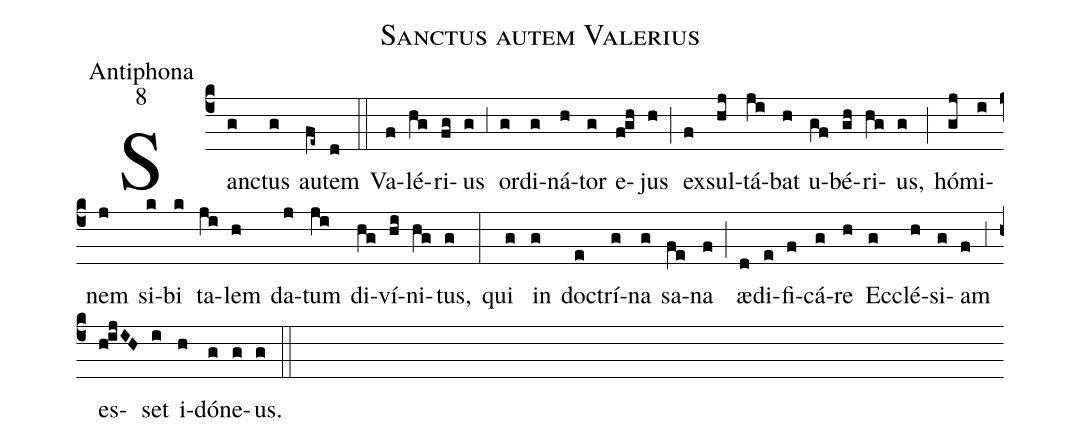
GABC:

name:Sanctus autem Valerius;
office-part:Antiphona;
mode:8;
%%
(c4) San(g)ctus(g) au(fe~)tem(d) (::) Va(f)lé(hg)ri(fg)us(g) (;3) or(g)di(g)ná(h)tor(g) e(f!gh)jus(h) (;) ex(f)sul(hj)tá(ji)bat(h) u(gf)bé(gh)ri(hg)us,(g) (;) hó(gj)mi(i)nem(j) si(k)bi(k) ta(ji)lem(h) da(j)tum(ji) di(hg)ví(hi)ni(hg)tus,(g) (:) qui(g) in(g) do(e)ctrí(g)na(g) sa(fe)na(f) (;) æ(d)di(e)fi(f)cá(g)re(h) Ec(g)clé(h)si(g)am(f) (;3) es(h!ijIH)set(i) i(h)dó(g)ne(g)us.(g) (::)
